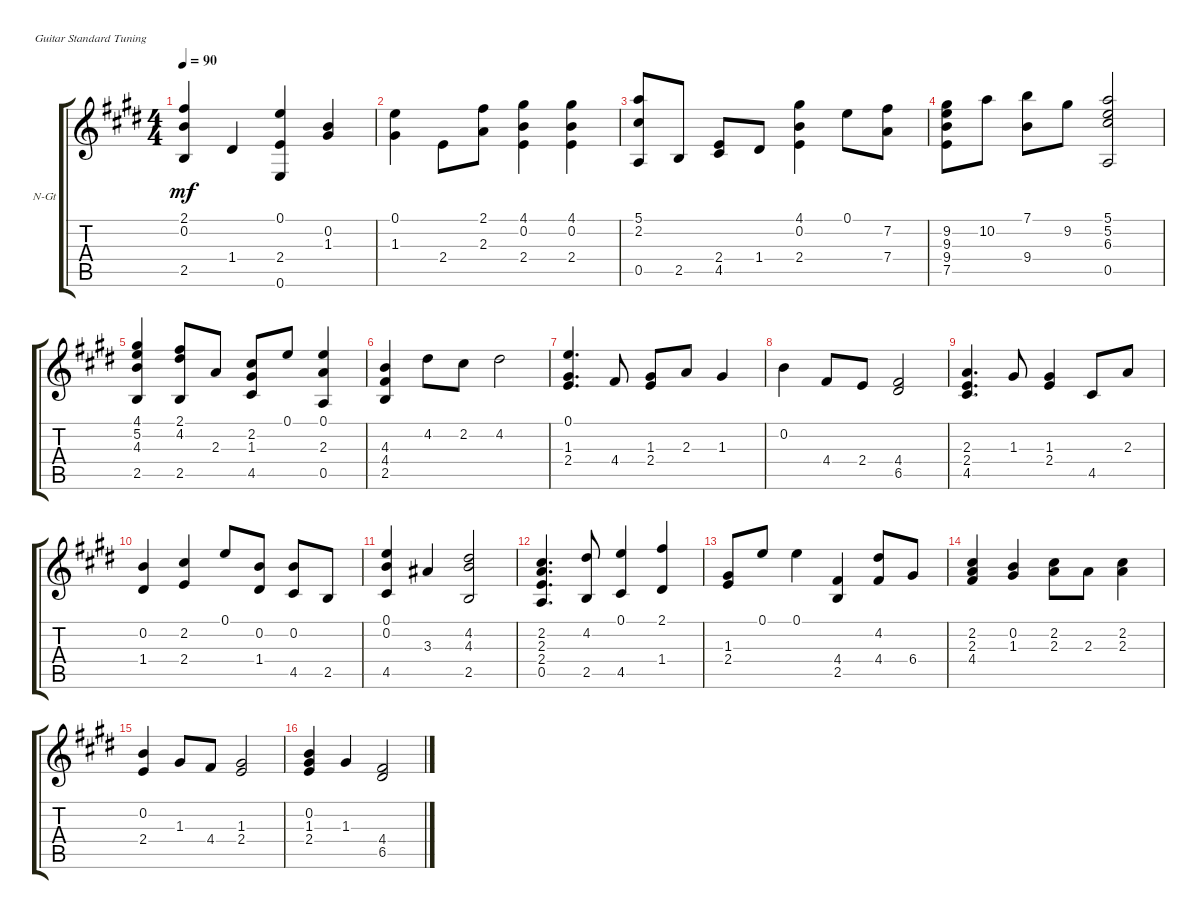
\defaultSystemsLayout 4
\bracketExtendMode groupsimilarinstruments
\firstSystemTrackNameOrientation horizontal
\otherSystemsTrackNameOrientation horizontal
\track ("Nylon Guitar" "N-Gt") {instrument acousticguitarnylon}
\staff {score tabs}
\tuning (E4 B3 G3 D3 A2 E2)
\ts (4 4)
\tempo 90
\clef g2
\ks e
(2.1 0.2 2.5).4{dy mf} 1.4.4 (2.4 0.6 0.1).4 (1.3 0.2).4 |
(0.1 1.3).4 2.4.8 (2.3 2.1).8 (4.1 2.4 0.2).4 (2.4 4.1 0.2).4 |
(5.1 2.2 0.5).8 2.5.8 (4.5 2.4).8 1.4.8 (2.4 4.1 0.2).4 0.1.8 (7.2 7.4).8 |
(7.5 9.4 9.2 9.3).8 10.2.8 (7.1 9.4).8 9.2.8 (5.1 5.2 6.3 0.5).2 |
(2.5 4.3 5.2 4.1).4 (2.1 4.2 2.5).8 2.3.8 (2.2 1.3 4.5).8 0.1.8 (0.1 2.3 0.5).4 |
(2.5 4.4 4.3).4 4.2.8 2.2.8 4.2.2 |
(0.1 1.3 2.4).4{d} 4.4.8 (2.4 1.3).8 2.3.8 1.3.4 |
0.2.4 4.4.8 2.4.8 (4.4 6.5).2 |
(2.3 2.4 4.5).4{d} 1.3.8 (1.3 2.4).4 4.5.8 2.3.8 |
(1.4 0.2).4 (2.2 2.4).4 0.1.8 (0.2 1.4).8 (4.5 0.2).8 2.5.8 |
(4.5 0.2 0.1).4 3.3.4 (4.3 4.2 2.5).2 |
(2.2 2.3 2.4 0.5).4{d} (2.5 4.2).8 (0.1 4.5).4 (2.1 1.4).4 |
(2.4 1.3).8 0.1.8 0.1.4 (4.4 2.5).4 (4.2 4.4).8 6.4.8 |
(2.2 2.3 4.4).4 (1.3 0.2).4 (2.2 2.3).8 2.3.8 (2.3 2.2).4 |
(0.2 2.4).4 1.3.8 4.4.8 (2.4 1.3).2 |
(0.2 1.3 2.4).4 1.3.4 (4.4 6.5).2
